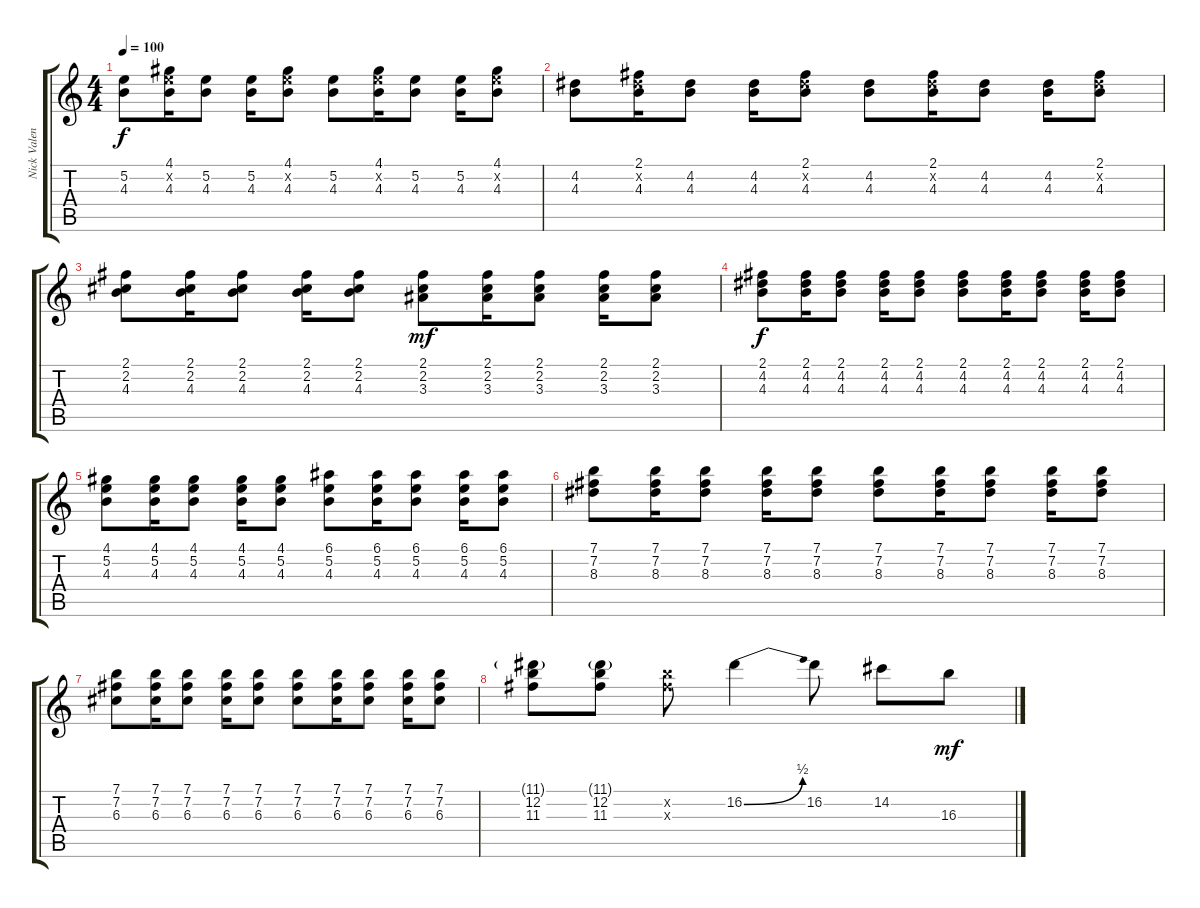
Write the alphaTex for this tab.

\track ("Nick Valensi (Lead Guitar)" "Nick Valen") {instrument overdrivenguitar}
\staff {score tabs}
\tuning (E4 B3 G3 D3 A2 E2) {hide}
\ts (4 4)
\tempo 100
\clef g2
\ks c
(5.2 4.3).8{dy f} (4.1 5.2{x} 4.3).16 (5.2 4.3).8 (5.2 4.3).16 (4.1 5.2{x} 4.3).8 (5.2 4.3).8 (4.1 5.2{x} 4.3).16 (5.2 4.3).8 (5.2 4.3).16 (4.1 5.2{x} 4.3).8 |
(4.2 4.3).8 (2.1 4.2{x} 4.3).16 (4.2 4.3).8 (4.2 4.3).16 (2.1 4.2{x} 4.3).8 (4.2 4.3).8 (2.1 4.2{x} 4.3).16 (4.2 4.3).8 (4.2 4.3).16 (2.1 4.2{x} 4.3).8 |
(2.1 2.2 4.3).8 (2.1 2.2 4.3).16 (2.1 2.2 4.3).8 (2.1 2.2 4.3).16 (2.1 2.2 4.3).8 (2.1 2.2 3.3).8{dy mf} (2.1 2.2 3.3).16 (2.1 2.2 3.3).8 (2.1 2.2 3.3).16 (2.1 2.2 3.3).8 |
(2.1 4.2 4.3).8{dy f} (2.1 4.2 4.3).16 (2.1 4.2 4.3).8 (2.1 4.2 4.3).16 (2.1 4.2 4.3).8 (2.1 4.2 4.3).8 (2.1 4.2 4.3).16 (2.1 4.2 4.3).8 (2.1 4.2 4.3).16 (2.1 4.2 4.3).8 |
(4.1 5.2 4.3).8 (4.1 5.2 4.3).16 (4.1 5.2 4.3).8 (4.1 5.2 4.3).16 (4.1 5.2 4.3).8 (6.1 5.2 4.3).8 (6.1 5.2 4.3).16 (6.1 5.2 4.3).8 (6.1 5.2 4.3).16 (6.1 5.2 4.3).8 |
(7.1 7.2 8.3).8 (7.1 7.2 8.3).16 (7.1 7.2 8.3).8 (7.1 7.2 8.3).16 (7.1 7.2 8.3).8 (7.1 7.2 8.3).8 (7.1 7.2 8.3).16 (7.1 7.2 8.3).8 (7.1 7.2 8.3).16 (7.1 7.2 8.3).8 |
(7.1 7.2 6.3).8 (7.1 7.2 6.3).16 (7.1 7.2 6.3).8 (7.1 7.2 6.3).16 (7.1 7.2 6.3).8 (7.1 7.2 6.3).8 (7.1 7.2 6.3).16 (7.1 7.2 6.3).8 (7.1 7.2 6.3).16 (7.1 7.2 6.3).8 |
(11.1{g} 12.2 11.3).8 (11.1{g} 12.2 11.3).8 (12.2{x} 11.3{x}).8 16.2{be (bend 0 0 60 2)}.4 16.2.8 14.2.8 16.3.8{dy mf}
